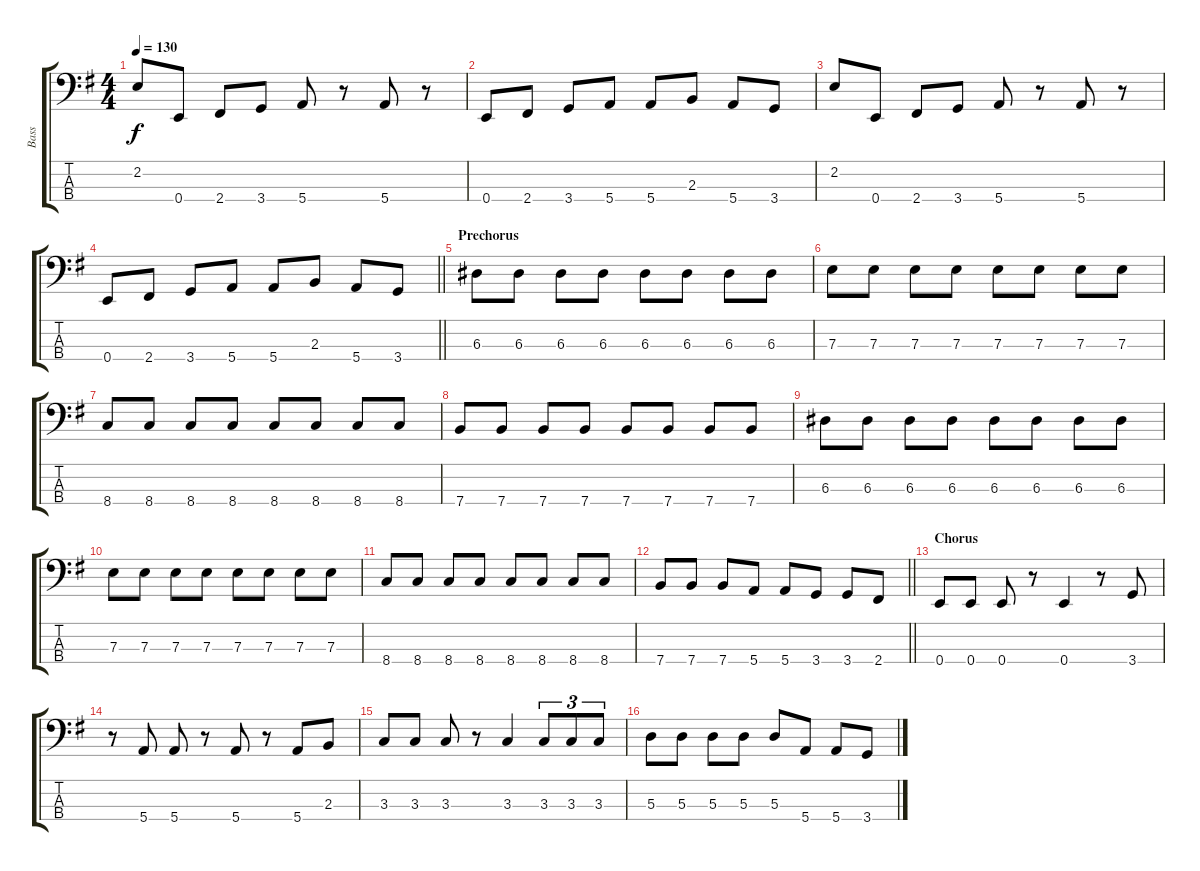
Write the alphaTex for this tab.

\track ("Bass" "Bass") {instrument electricbassfinger}
\staff {score tabs}
\tuning (G2 D2 A1 E1) {hide}
\ts (4 4)
\tempo 130
\clef f4
\ks g
2.2.8{dy f} 0.4.8 2.4.8 3.4.8 5.4.8 r.8 5.4.8 r.8 |
0.4.8 2.4.8 3.4.8 5.4.8 5.4.8 2.3.8 5.4.8 3.4.8 |
2.2.8 0.4.8 2.4.8 3.4.8 5.4.8 r.8 5.4.8 r.8 |
\barLineRight lightlight
0.4.8 2.4.8 3.4.8 5.4.8 5.4.8 2.3.8 5.4.8 3.4.8 |
\section ("" "Prechorus")
6.3.8 6.3.8 6.3.8 6.3.8 6.3.8 6.3.8 6.3.8 6.3.8 |
7.3.8 7.3.8 7.3.8 7.3.8 7.3.8 7.3.8 7.3.8 7.3.8 |
8.4.8 8.4.8 8.4.8 8.4.8 8.4.8 8.4.8 8.4.8 8.4.8 |
7.4.8 7.4.8 7.4.8 7.4.8 7.4.8 7.4.8 7.4.8 7.4.8 |
6.3.8 6.3.8 6.3.8 6.3.8 6.3.8 6.3.8 6.3.8 6.3.8 |
7.3.8 7.3.8 7.3.8 7.3.8 7.3.8 7.3.8 7.3.8 7.3.8 |
8.4.8 8.4.8 8.4.8 8.4.8 8.4.8 8.4.8 8.4.8 8.4.8 |
\barLineRight lightlight
7.4.8 7.4.8 7.4.8 5.4.8 5.4.8 3.4.8 3.4.8 2.4.8 |
\section ("" "Chorus")
0.4.8 0.4.8 0.4.8 r.8 0.4.4 r.8 3.4.8 |
r.8 5.4.8 5.4.8 r.8 5.4.8 r.8 5.4.8 2.3.8 |
3.3.8 3.3.8 3.3.8 r.8 3.3.4 3.3.8{tu (3 2)} 3.3.8{tu (3 2)} 3.3.8{tu (3 2)} |
5.3.8 5.3.8 5.3.8 5.3.8 5.3.8 5.4.8 5.4.8 3.4.8
